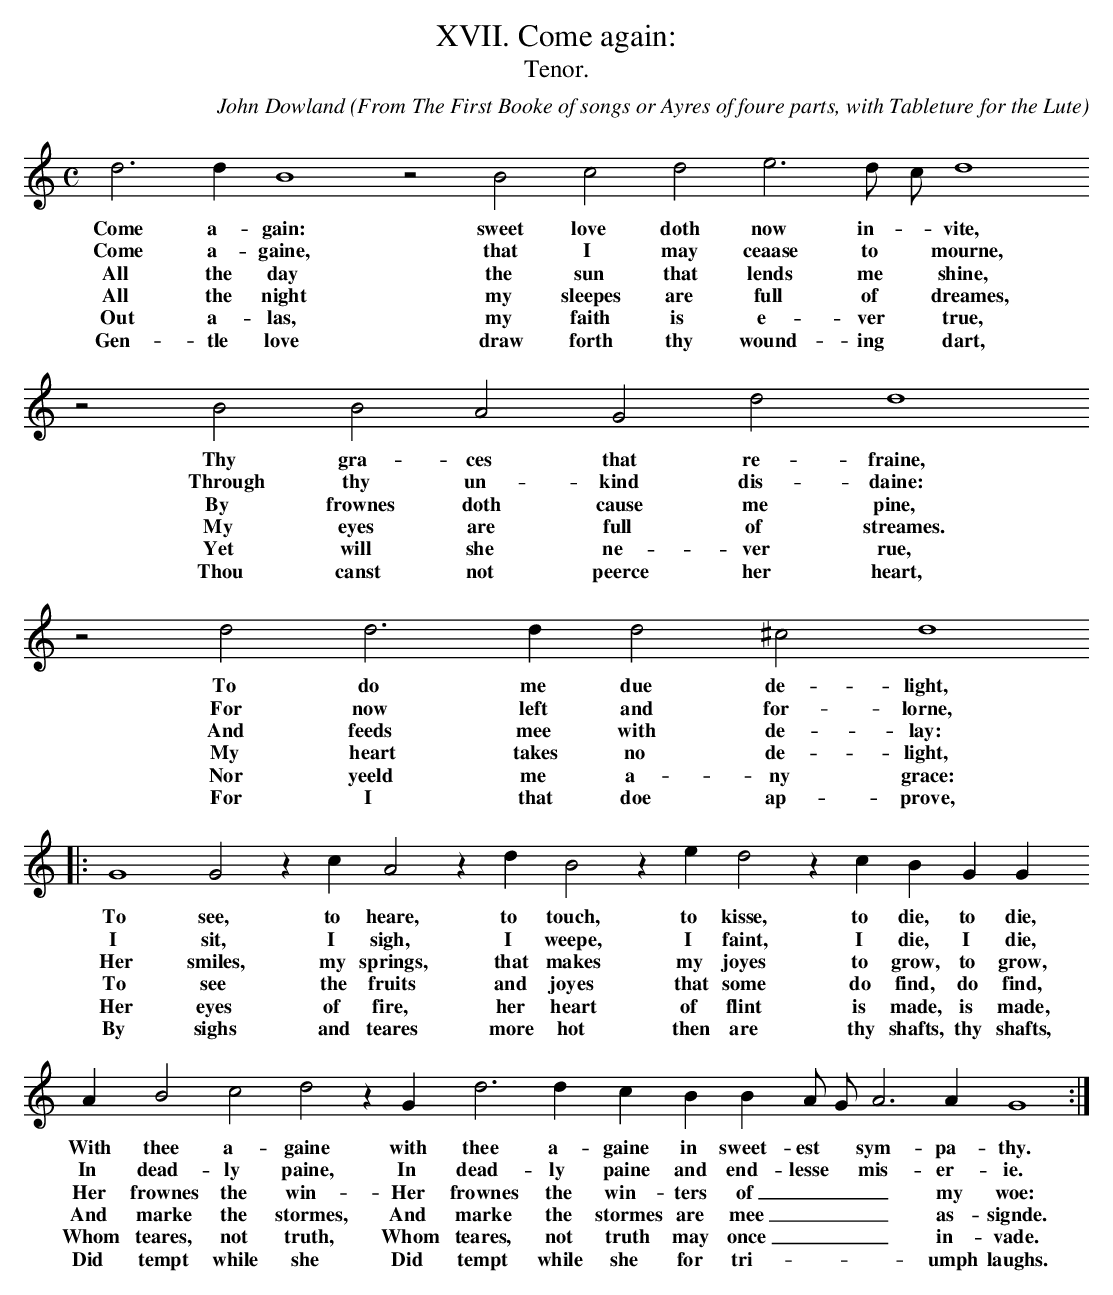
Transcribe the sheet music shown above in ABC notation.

X:1
T:XVII. Come again:
T:Tenor.
C: John Dowland
O: From The First Booke of songs or Ayres of foure parts, with Tableture for the Lute
L:1/4
M:C
K:Gmix -8va
d3 d B4 z2 B2 c2 d2 e3 d/ c/ d4
w:Come a- gain: sweet love doth now in- * vite,
w:Come a- gaine, that I may ceaase to * mourne,
w:All the day the sun that lends me * shine,
w:All the night my sleepes are full of * dreames,
w:Out a- las, my faith is e- ver * true,
w:Gen- tle love draw forth thy wound- ing * dart,
z2 B2 B2 A2 G2 d2 d4
w:Thy gra- ces that re- fraine,
w:Through thy un- kind dis- daine:
w:By frownes doth cause me pine,
w:My eyes are full of streames.
w:Yet will she ne- ver rue,
w:Thou canst not peerce her heart,
z2 d2 d3 d d2 ^c2 d4
w:To do me due de- light,
w:For now left and for- lorne,
w:And feeds mee with de- lay:
w:My heart takes no de- light,
w:Nor yeeld me a- ny grace:
w:For I that doe ap- prove,
|:G4 G2 z c A2 z d B2 z e d2 z c B G G
w:To see, to heare, to touch, to kisse, to die, to die,
w:I sit, I sigh, I weepe, I faint, I die, I die,
w:Her smiles, my springs, that makes my joyes to grow, to grow,
w:To see the fruits and joyes that some do find, do find,
w:Her eyes of fire, her heart of flint is made, is made,
w:By sighs and teares more hot then are thy shafts, thy shafts,
A B2 c2 d2 z G d3 d c B B  A/ G/ A3 A G4 :|
w:With thee a- gaine with thee a- gaine in sweet- est * sym- pa- thy.
w:In dead- ly paine, In dead- ly paine and end- lesse * mis- er- ie.
w:Her frownes the win- Her frownes the win- ters of _ _ _ my woe:
w:And marke the stormes, And marke the stormes are mee _ _ _ as- signde.
w:Whom teares, not truth, Whom teares, not truth may once _ _ _ in- vade.
w:Did tempt while she Did tempt while she for tri- * * * umph laughs.
